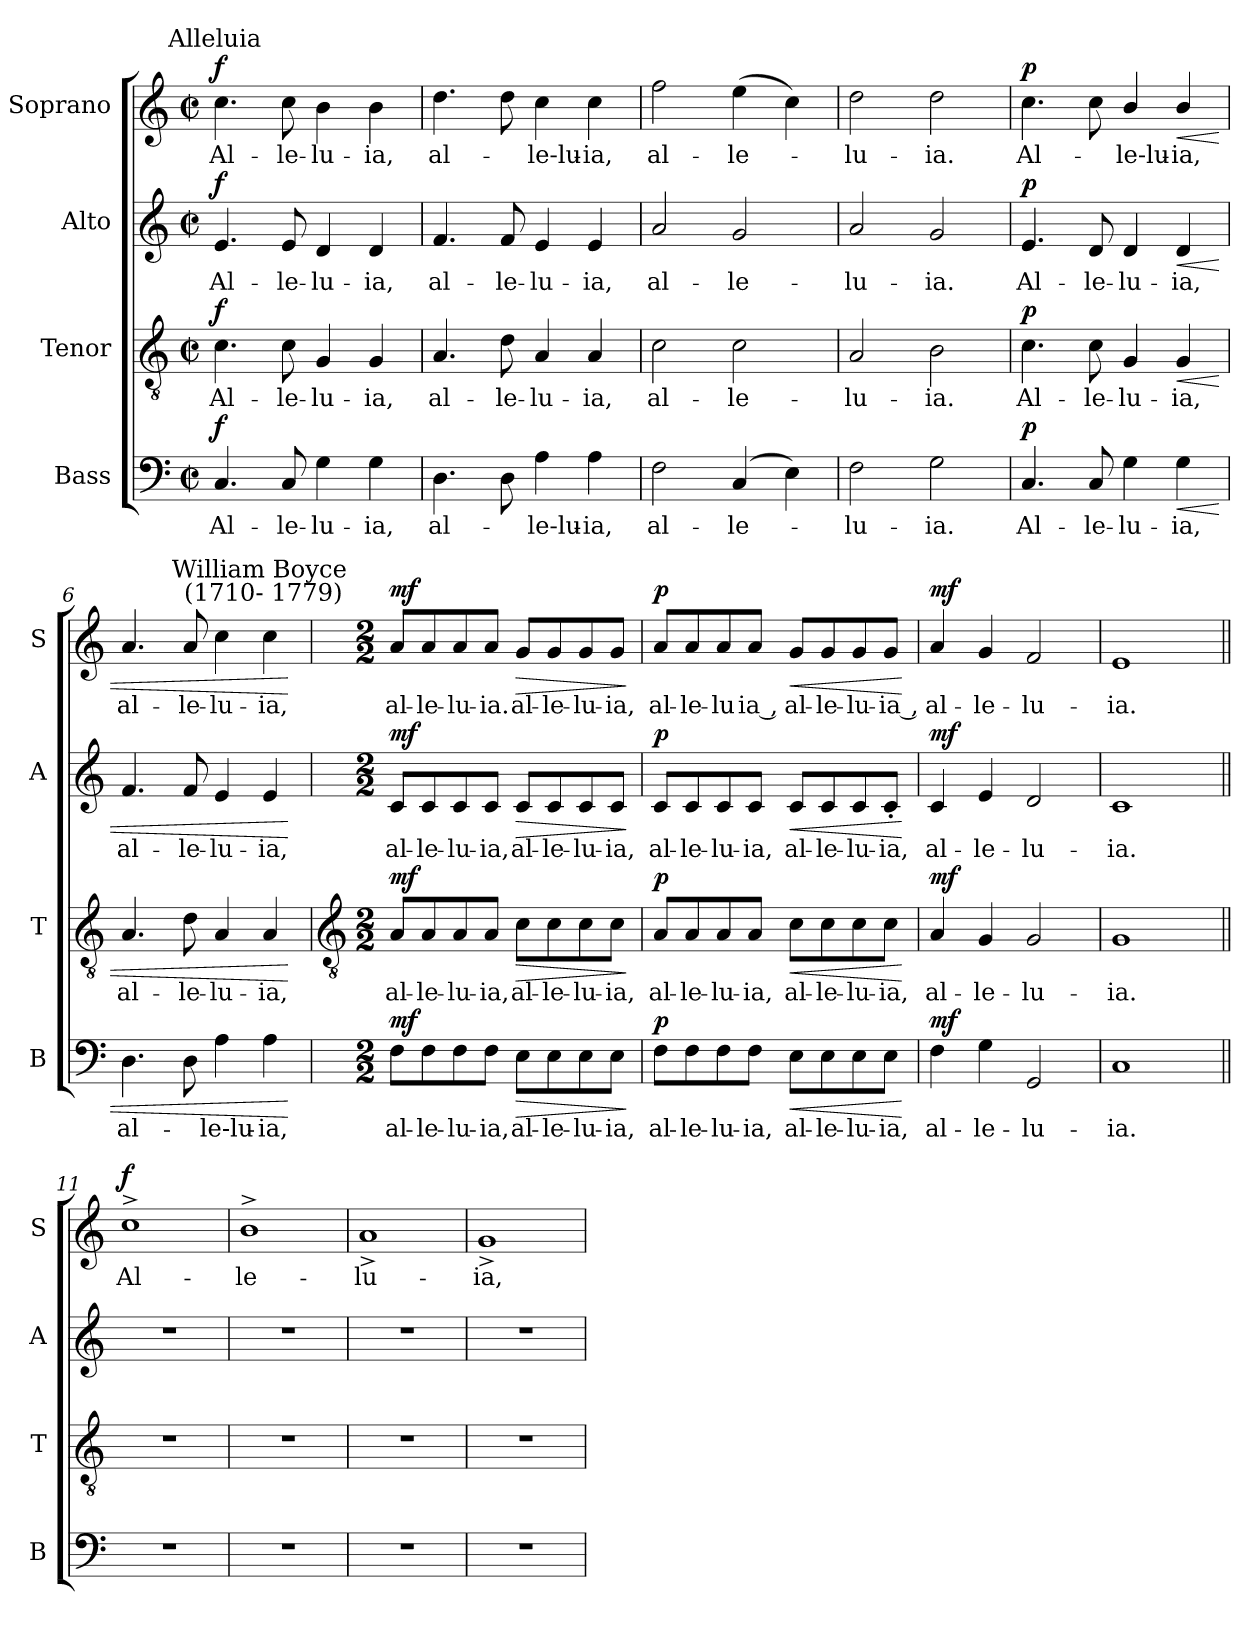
**kern	**text	**dynam	**kern	**text	**dynam	**kern	**text	**dynam	**kern	**text	**dynam
*part4	*part4	*part4	*part3	*part3	*part3	*part2	*part2	*part2	*part1	*part1	*part1
*staff4	*staff4	*staff4	*staff3	*staff3	*staff3	*staff2	*staff2	*staff2	*staff1	*staff1	*staff1
*I"Bass	*	*	*I"Tenor	*	*	*I"Alto	*	*	*I"Soprano	*	*
*I'B	*	*	*I'T	*	*	*I'A	*	*	*I'S	*	*
*clefF4	*	*	*clefGv2	*	*	*clefG2	*	*	*clefG2	*	*
*k[]	*	*	*k[]	*	*	*k[]	*	*	*k[]	*	*
*C:	*	*	*C:	*	*	*C:	*	*	*C:	*	*
*M2/2	*	*	*M2/2	*	*	*M2/2	*	*	*M2/2	*	*
*met(c|)	*	*	*met(c|)	*	*	*met(c|)	*	*	*met(c|)	*	*
=1	=1	=1	=1	=1	=1	=1	=1	=1	=1	=1	=1
!	!	!	!	!	!	!	!	!	!LO:TX:a:cj:t=Alleluia	!	!
!	!LO:LY:b	!LO:DY:b	!	!LO:LY:b	!LO:DY:b	!	!LO:LY:b	!LO:DY:b	!	!LO:LY:b	!LO:DY:b
4.C	Al-	f	4.c	Al-	f	4.e	Al-	f	4.cc	Al-	f
!	!LO:LY:b	!	!	!LO:LY:b	!	!	!LO:LY:b	!	!	!LO:LY:b	!
8C	-le-	.	8c	-le-	.	8e	-le-	.	8cc	-le-	.
!	!LO:LY:b	!	!	!LO:LY:b	!	!	!LO:LY:b	!	!	!LO:LY:b	!
4G	-lu-	.	4G	-lu-	.	4d	-lu-	.	4b	-lu-	.
!	!LO:LY:b	!	!	!LO:LY:b	!	!	!LO:LY:b	!	!	!LO:LY:b	!
4G	-ia,	.	4G	-ia,	.	4d	-ia,	.	4b	-ia,	.
=2	=2	=2	=2	=2	=2	=2	=2	=2	=2	=2	=2
!	!LO:LY:b	!	!	!LO:LY:b	!	!	!LO:LY:b	!	!	!LO:LY:b	!
4.D	al-	.	4.A	al-	.	4.f	al-	.	4.dd	al-	.
!	!	!	!	!LO:LY:b	!	!	!LO:LY:b	!	!	!	!
8D	.	.	8d	-le-	.	8f	-le-	.	8dd	.	.
!	!LO:LY:b	!	!	!LO:LY:b	!	!	!LO:LY:b	!	!	!LO:LY:b	!
4A	-le-lu-	.	4A	-lu-	.	4e	-lu-	.	4cc	-le-lu-	.
!	!LO:LY:b	!	!	!LO:LY:b	!	!	!LO:LY:b	!	!	!LO:LY:b	!
4A	-ia,	.	4A	-ia,	.	4e	-ia,	.	4cc	-ia,	.
=3	=3	=3	=3	=3	=3	=3	=3	=3	=3	=3	=3
!	!LO:LY:b	!	!	!LO:LY:b	!	!	!LO:LY:b	!	!	!LO:LY:b	!
2F	al-	.	2c	al-	.	2a	al-	.	2ff	al-	.
!	!LO:LY:b	!	!	!LO:LY:b	!	!	!LO:LY:b	!	!	!LO:LY:b	!
(<4C	-le-	.	2c	-le-	.	2g	-le-	.	(>4ee	-le-	.
4E)	.	.	.	.	.	.	.	.	4cc)	.	.
=4	=4	=4	=4	=4	=4	=4	=4	=4	=4	=4	=4
!	!LO:LY:b	!	!	!LO:LY:b	!	!	!LO:LY:b	!	!	!LO:LY:b	!
2F	lu-	.	2A	-lu-	.	2a	-lu-	.	2dd	lu-	.
!	!LO:LY:b	!	!	!LO:LY:b	!	!	!LO:LY:b	!	!	!LO:LY:b	!
2G	-ia.	.	2B	-ia.	.	2g	-ia.	.	2dd	-ia.	.
=5	=5	=5	=5	=5	=5	=5	=5	=5	=5	=5	=5
!	!LO:LY:b	!LO:DY:b	!	!LO:LY:b	!LO:DY:b	!	!LO:LY:b	!LO:DY:b	!	!LO:LY:b	!LO:DY:b
4.C	Al-	p	4.c	Al-	p	4.e	Al-	p	4.cc	Al-	p
!	!LO:LY:b	!	!	!LO:LY:b	!	!	!LO:LY:b	!	!	!	!
8C	-le-	.	8c	-le-	.	8d	-le-	.	8cc	.	.
!	!LO:LY:b	!	!	!LO:LY:b	!	!	!LO:LY:b	!	!	!LO:LY:b	!
4G	-lu-	.	4G	-lu-	.	4d	-lu-	.	4b/	-le-lu-	.
!	!LO:LY:b	!LO:HP:b	!	!LO:LY:b	!LO:HP:b	!	!LO:LY:b	!LO:HP:b	!	!LO:LY:b	!LO:HP:b
4G	-ia,	<	4G	-ia,	<	4d	-ia,	<	4b/	-ia,	<
=6	=6	=6	=6	=6	=6	=6	=6	=6	=6	=6	=6
!	!LO:LY:b	!	!	!LO:LY:b	!	!	!LO:LY:b	!	!	!LO:LY:b	!
4.D	al-	.	4.A	al-	.	4.f	al-	.	4.a	al-	.
!	!	!	!	!LO:LY:b	!	!	!LO:LY:b	!	!	!LO:LY:b	!
8D	.	.	8d	-le-	.	8f	-le-	.	8a	-le-	.
!	!LO:LY:b	!	!	!LO:LY:b	!	!	!LO:LY:b	!	!	!LO:LY:b	!
4A	-le-lu-	.	4A	-lu-	.	4e	-lu-	.	4cc	-lu-	.
!	!	!	!	!	!	!	!	!	!LO:TX:a:cj:t=William Boyce \n(1710- 1779)	!	!
!	!LO:LY:b	!	!	!LO:LY:b	!	!	!LO:LY:b	!	!	!LO:LY:b	!
4A	-ia,	.	4A	-ia,	.	4e	-ia,	.	4cc	-ia,	.
.	.	[	.	.	[	.	.	[	.	.	[
!!LO:LB:g=z
=7	=7	=7	=7	=7	=7	=7	=7	=7	=7	=7	=7
*	*	*	*clefGv2	*	*	*	*	*	*	*	*
*M2/2	*	*	*M2/2	*	*	*M2/2	*	*	*M2/2	*	*
!	!LO:LY:b	!LO:DY:b	!	!LO:LY:b	!LO:DY:b	!	!LO:LY:b	!LO:DY:b	!	!LO:LY:b	!LO:DY:b
8F\L	al-	mf	8A/L	al-	mf	8c/L	al-	mf	8a/L	al-	mf
!	!LO:LY:b	!	!	!LO:LY:b	!	!	!LO:LY:b	!	!	!LO:LY:b	!
8F\	-le-	.	8A/	-le-	.	8c/	-le-	.	8a/	-le-	.
!	!LO:LY:b	!	!	!LO:LY:b	!	!	!LO:LY:b	!	!	!LO:LY:b	!
8F\	-lu-	.	8A/	-lu-	.	8c/	-lu-	.	8a/	-lu-	.
!	!LO:LY:b	!	!	!LO:LY:b	!	!	!LO:LY:b	!	!	!LO:LY:b	!
8F\J	-ia,	.	8A/J	-ia,	.	8c/J	-ia,	.	8a/J	-ia.	.
!	!LO:LY:b	!LO:HP:b	!	!LO:LY:b	!LO:HP:b	!	!LO:LY:b	!LO:HP:b	!	!LO:LY:b	!LO:HP:b
8E\L	al-	>	8c\L	al-	>	8c/L	al-	>	8g/L	al-	>
!	!LO:LY:b	!	!	!LO:LY:b	!	!	!LO:LY:b	!	!	!LO:LY:b	!
8E\	-le-	.	8c\	-le-	.	8c/	-le-	.	8g/	-le-	.
!	!LO:LY:b	!	!	!LO:LY:b	!	!	!LO:LY:b	!	!	!LO:LY:b	!
8E\	-lu-	.	8c\	-lu-	.	8c/	-lu-	.	8g/	-lu-	.
!	!LO:LY:b	!	!	!LO:LY:b	!	!	!LO:LY:b	!	!	!LO:LY:b	!
8E\J	-ia,	.	8c\J	-ia,	.	8c/J	-ia,	.	8g/J	-ia,	.
.	.	]	.	.	]	.	.	]	.	.	]
=8	=8	=8	=8	=8	=8	=8	=8	=8	=8	=8	=8
!	!LO:LY:b	!LO:DY:b	!	!LO:LY:b	!LO:DY:b	!	!LO:LY:b	!LO:DY:b	!	!LO:LY:b	!LO:DY:b
8F\L	al-	p	8A/L	al-	p	8c/L	al-	p	8a/L	al-	p
!	!LO:LY:b	!	!	!LO:LY:b	!	!	!LO:LY:b	!	!	!LO:LY:b	!
8F\	-le-	.	8A/	-le-	.	8c/	-le-	.	8a/	-le-	.
!	!LO:LY:b	!	!	!LO:LY:b	!	!	!LO:LY:b	!	!	!LO:LY:b	!
8F\	-lu-	.	8A/	-lu-	.	8c/	-lu-	.	8a/	-lu	.
!	!LO:LY:b	!	!	!LO:LY:b	!	!	!LO:LY:b	!	!	!LO:LY:b	!
8F\J	-ia,	.	8A/J	-ia,	.	8c/J	-ia,	.	8a/J	ia ,	.
!	!LO:LY:b	!LO:HP:b	!	!LO:LY:b	!LO:HP:b	!	!LO:LY:b	!LO:HP:b	!	!LO:LY:b	!LO:HP:b
8E\L	al-	<	8c\L	al-	<	8c/L	al-	<	8g/L	al-	<
!	!LO:LY:b	!	!	!LO:LY:b	!	!	!LO:LY:b	!	!	!LO:LY:b	!
8E\	-le-	.	8c\	-le-	.	8c/	-le-	.	8g/	-le-	.
!	!LO:LY:b	!	!	!LO:LY:b	!	!	!LO:LY:b	!	!	!LO:LY:b	!
8E\	-lu-	.	8c\	-lu-	.	8c/	-lu-	.	8g/	-lu-	.
!	!LO:LY:b	!	!	!LO:LY:b	!	!	!LO:LY:b	!	!	!LO:LY:b	!
8E\J	-ia,	.	8c\J	-ia,	.	8c'/J	-ia,	.	8g/J	-ia ,	.
.	.	[	.	.	[	.	.	[	.	.	[
=9	=9	=9	=9	=9	=9	=9	=9	=9	=9	=9	=9
!	!LO:LY:b	!LO:DY:b	!	!LO:LY:b	!LO:DY:b	!	!LO:LY:b	!LO:DY:b	!	!LO:LY:b	!LO:DY:b
4F	al-	mf	4A	al-	mf	4c	al-	mf	4a	al-	mf
!	!LO:LY:b	!	!	!LO:LY:b	!	!	!LO:LY:b	!	!	!LO:LY:b	!
4G	-le-	.	4G	-le-	.	4e	-le-	.	4g	-le-	.
!	!LO:LY:b	!	!	!LO:LY:b	!	!	!LO:LY:b	!	!	!LO:LY:b	!
2GG	-lu-	.	2G	-lu-	.	2d	-lu-	.	2f	-lu-	.
=10	=10	=10	=10	=10	=10	=10	=10	=10	=10	=10	=10
!	!LO:LY:b	!	!	!LO:LY:b	!	!	!LO:LY:b	!	!	!LO:LY:b	!
1C	-ia.	.	1G	-ia.	.	1c	-ia.	.	1e	-ia.	.
=11||	=11||	=11||	=11||	=11||	=11||	=11||	=11||	=11||	=11||	=11||	=11||
!	!	!	!	!	!	!	!	!	!	!LO:LY:b	!LO:DY:b
1r	.	.	1r	.	.	1r	.	.	1cc^	Al-	f
=12	=12	=12	=12	=12	=12	=12	=12	=12	=12	=12	=12
!	!	!	!	!	!	!	!	!	!	!LO:LY:b	!
1r	.	.	1r	.	.	1r	.	.	1b^	-le-	.
=13	=13	=13	=13	=13	=13	=13	=13	=13	=13	=13	=13
!	!	!	!	!	!	!	!	!	!	!LO:LY:b	!
1r	.	.	1r	.	.	1r	.	.	1a^	-lu-	.
=14	=14	=14	=14	=14	=14	=14	=14	=14	=14	=14	=14
!	!	!	!	!	!	!	!	!	!	!LO:LY:b	!
1r	.	.	1r	.	.	1r	.	.	1g^	-ia,	.
=	=	=	=	=	=	=	=	=	=	=	=
*-	*-	*-	*-	*-	*-	*-	*-	*-	*-	*-	*-
